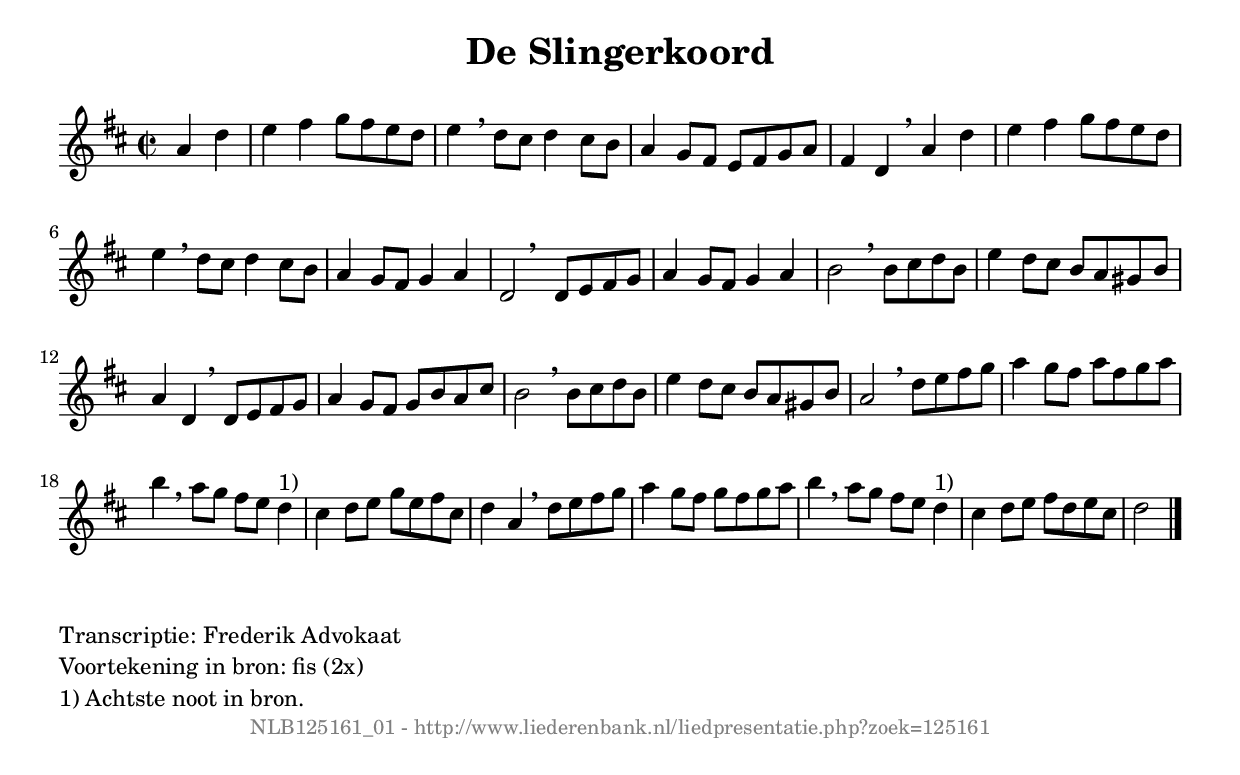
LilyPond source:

%
% produced by wce2krn 1.64 (7 June 2014)
%
\version"2.16"
#(append! paper-alist '(("long" . (cons (* 210 mm) (* 2000 mm)))))
#(set-default-paper-size "long")
sb = {\breathe}
mBreak = {\breathe }
bBreak = {\breathe }
x = {\once\override NoteHead #'style = #'cross }
gl=\glissando
itime={\override Staff.TimeSignature #'stencil = ##f }
ficta = {\once\set suggestAccidentals = ##t}
fine = {\once\override Score.RehearsalMark #'self-alignment-X = #1 \mark \markup {\italic{Fine}}}
dc = {\once\override Score.RehearsalMark #'self-alignment-X = #1 \mark \markup {\italic{D.C.}}}
dcf = {\once\override Score.RehearsalMark #'self-alignment-X = #1 \mark \markup {\italic{D.C. al Fine}}}
dcc = {\once\override Score.RehearsalMark #'self-alignment-X = #1 \mark \markup {\italic{D.C. al Coda}}}
ds = {\once\override Score.RehearsalMark #'self-alignment-X = #1 \mark \markup {\italic{D.S.}}}
dsf = {\once\override Score.RehearsalMark #'self-alignment-X = #1 \mark \markup {\italic{D.S. al Fine}}}
dsc = {\once\override Score.RehearsalMark #'self-alignment-X = #1 \mark \markup {\italic{D.S. al Coda}}}
pv = {\set Score.repeatCommands = #'((volta "1"))}
sv = {\set Score.repeatCommands = #'((volta "2"))}
tv = {\set Score.repeatCommands = #'((volta "3"))}
qv = {\set Score.repeatCommands = #'((volta "4"))}
xv = {\set Score.repeatCommands = #'((volta #f))}
\header{ tagline = ""
title = "De Slingerkoord"
}
\score {{
\key d \major
\relative g'
{
\set melismaBusyProperties = #'()
\partial 32*16
\time 2/2
\tempo 4=120
\override Score.MetronomeMark #'transparent = ##t
\override Score.RehearsalMark #'break-visibility = #(vector #t #t #f)
a4 d | e fis g8 fis e d e4 \sb d8 cis d4 cis8 b a4 g8 fis e fis g a fis4 d \mBreak
a'4 d | e fis g8 fis e d e4 \sb d8 cis d4 cis8 b a4 g8 fis g4 a d,2 \bar ":|" \bBreak
d8 e fis g a4 g8 fis g4 a b2 \sb b8 cis d b e4 d8 cis b a gis b a4 d, \mBreak
d8 e fis g a4 g8 fis g b a cis b2 \sb b8 cis d b e4 d8 cis b a gis b a2 \mBreak
d8 e fis g a4 g8 fis a fis g a b4 \sb a8 g fis e d4^"1)" cis4 d8 e g e fis cis d4 a \mBreak
d8 e fis g a4 g8 fis g fis g a b4 \sb a8 g fis e d4^"1)" cis4 d8 e fis d e cis d2 \bar "|."
 }}
 \midi { }
 \layout {
            indent = 0.0\cm
}
}
\markup { \wordwrap-string #" 
Transcriptie: Frederik Advokaat

Voortekening in bron: fis (2x)

1) Achtste noot in bron.
"}
\markup { \vspace #0 } \markup { \with-color #grey \fill-line { \center-column { \smaller "NLB125161_01 - http://www.liederenbank.nl/liedpresentatie.php?zoek=125161" } } }
